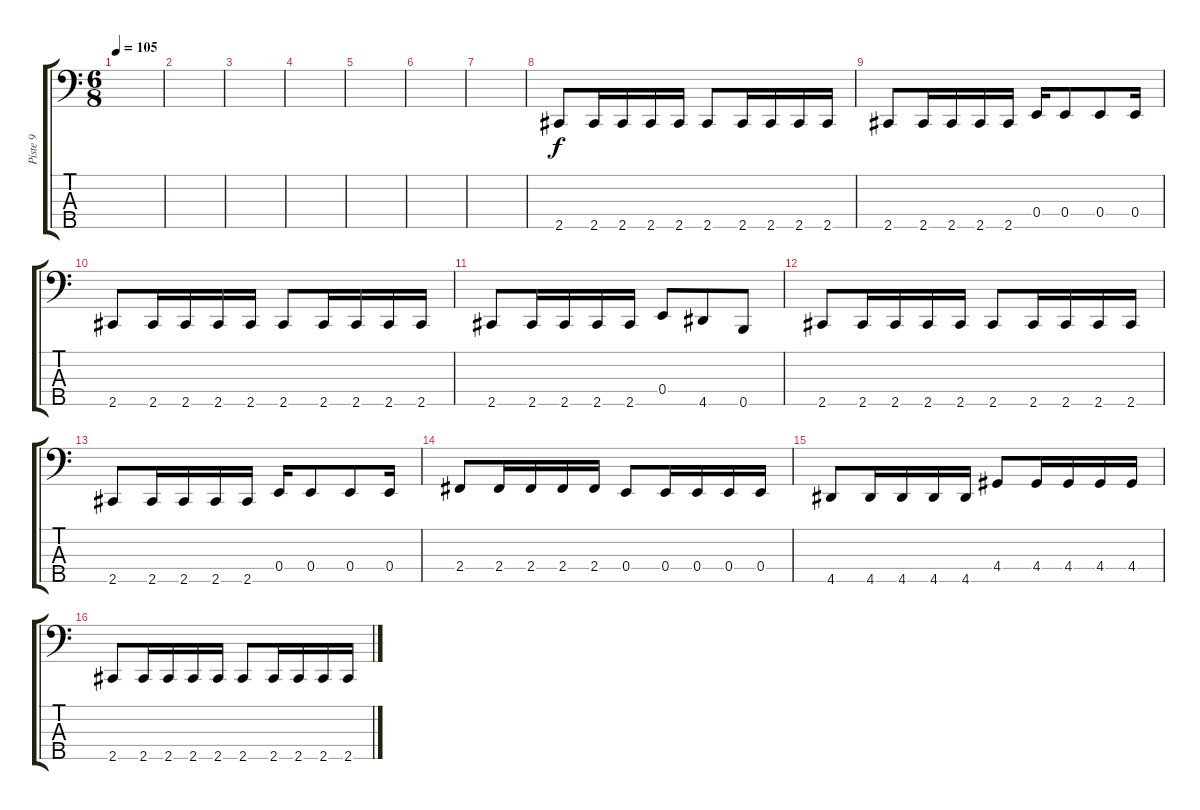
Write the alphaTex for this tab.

\track ("Piste 9" "Piste 9") {instrument electricbassfinger}
\staff {score tabs}
\tuning (G2 D2 A1 E1 B0) {hide}
\ts (6 8)
\tempo 105
\clef f4
\ks c
|
|
|
|
|
|
|
2.5.8 2.5.16 2.5.16 2.5.16 2.5.16 2.5.8 2.5.16 2.5.16 2.5.16 2.5.16 |
2.5.8 2.5.16 2.5.16 2.5.16 2.5.16 0.4.16 0.4.8 0.4.8 0.4.16 |
2.5.8 2.5.16 2.5.16 2.5.16 2.5.16 2.5.8 2.5.16 2.5.16 2.5.16 2.5.16 |
2.5.8 2.5.16 2.5.16 2.5.16 2.5.16 0.4.8 4.5.8 0.5.8 |
2.5.8 2.5.16 2.5.16 2.5.16 2.5.16 2.5.8 2.5.16 2.5.16 2.5.16 2.5.16 |
2.5.8 2.5.16 2.5.16 2.5.16 2.5.16 0.4.16 0.4.8 0.4.8 0.4.16 |
2.4.8 2.4.16 2.4.16 2.4.16 2.4.16 0.4.8 0.4.16 0.4.16 0.4.16 0.4.16 |
4.5.8 4.5.16 4.5.16 4.5.16 4.5.16 4.4.8 4.4.16 4.4.16 4.4.16 4.4.16 |
2.5.8 2.5.16 2.5.16 2.5.16 2.5.16 2.5.8 2.5.16 2.5.16 2.5.16 2.5.16
